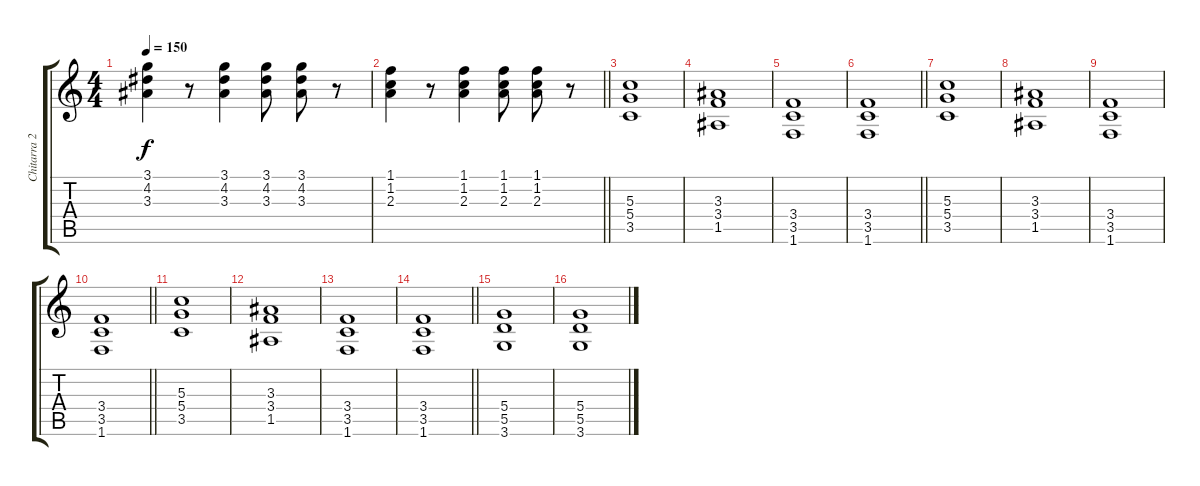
\track ("Chitarra 2" "Chitarra 2") {instrument overdrivenguitar}
\staff {score tabs}
\tuning (E4 B3 G3 D3 A2 E2) {hide}
\ts (4 4)
\tempo 150
\clef g2
\ks c
(3.1 4.2 3.3).4{dy f} r.8 (3.1 4.2 3.3).4 (3.1 4.2 3.3).8 (3.1 4.2 3.3).8 r.8 |
\barLineRight lightlight
(1.1 1.2 2.3).4 r.8 (1.1 1.2 2.3).4 (1.1 1.2 2.3).8 (1.1 1.2 2.3).8 r.8 |
(5.3 5.4 3.5).1 |
(3.3 3.4 1.5).1 |
(3.4 3.5 1.6).1 |
\barLineRight lightlight
(3.4 3.5 1.6).1 |
(5.3 5.4 3.5).1 |
(3.3 3.4 1.5).1 |
(3.4 3.5 1.6).1 |
\barLineRight lightlight
(3.4 3.5 1.6).1 |
(5.3 5.4 3.5).1 |
(3.3 3.4 1.5).1 |
(3.4 3.5 1.6).1 |
\barLineRight lightlight
(3.4 3.5 1.6).1 |
(5.4 5.5 3.6).1 |
(5.4 5.5 3.6).1
